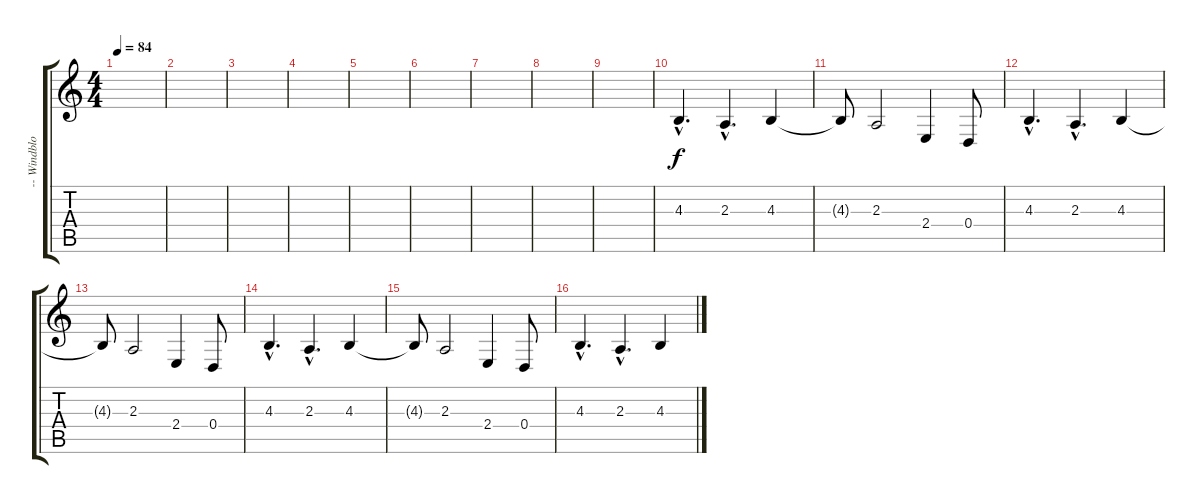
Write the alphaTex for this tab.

\track ("-- Windblows" "-- Windblo") {instrument fx5brightness}
\staff {score tabs}
\tuning (E4 B3 G3 D3 A2 E2) {hide}
\ts (4 4)
\tempo 84
\clef g2
\ks c
|
|
|
|
|
|
|
|
|
4.3{hac}.4{d} 2.3{hac}.4{d} 4.3.4 |
4.3{t}.8 2.3.2 2.4.4 0.4.8 |
4.3{hac}.4{d} 2.3{hac}.4{d} 4.3.4 |
4.3{t}.8 2.3.2 2.4.4 0.4.8 |
4.3{hac}.4{d} 2.3{hac}.4{d} 4.3.4 |
4.3{t}.8 2.3.2 2.4.4 0.4.8 |
4.3{hac}.4{d} 2.3{hac}.4{d} 4.3.4
